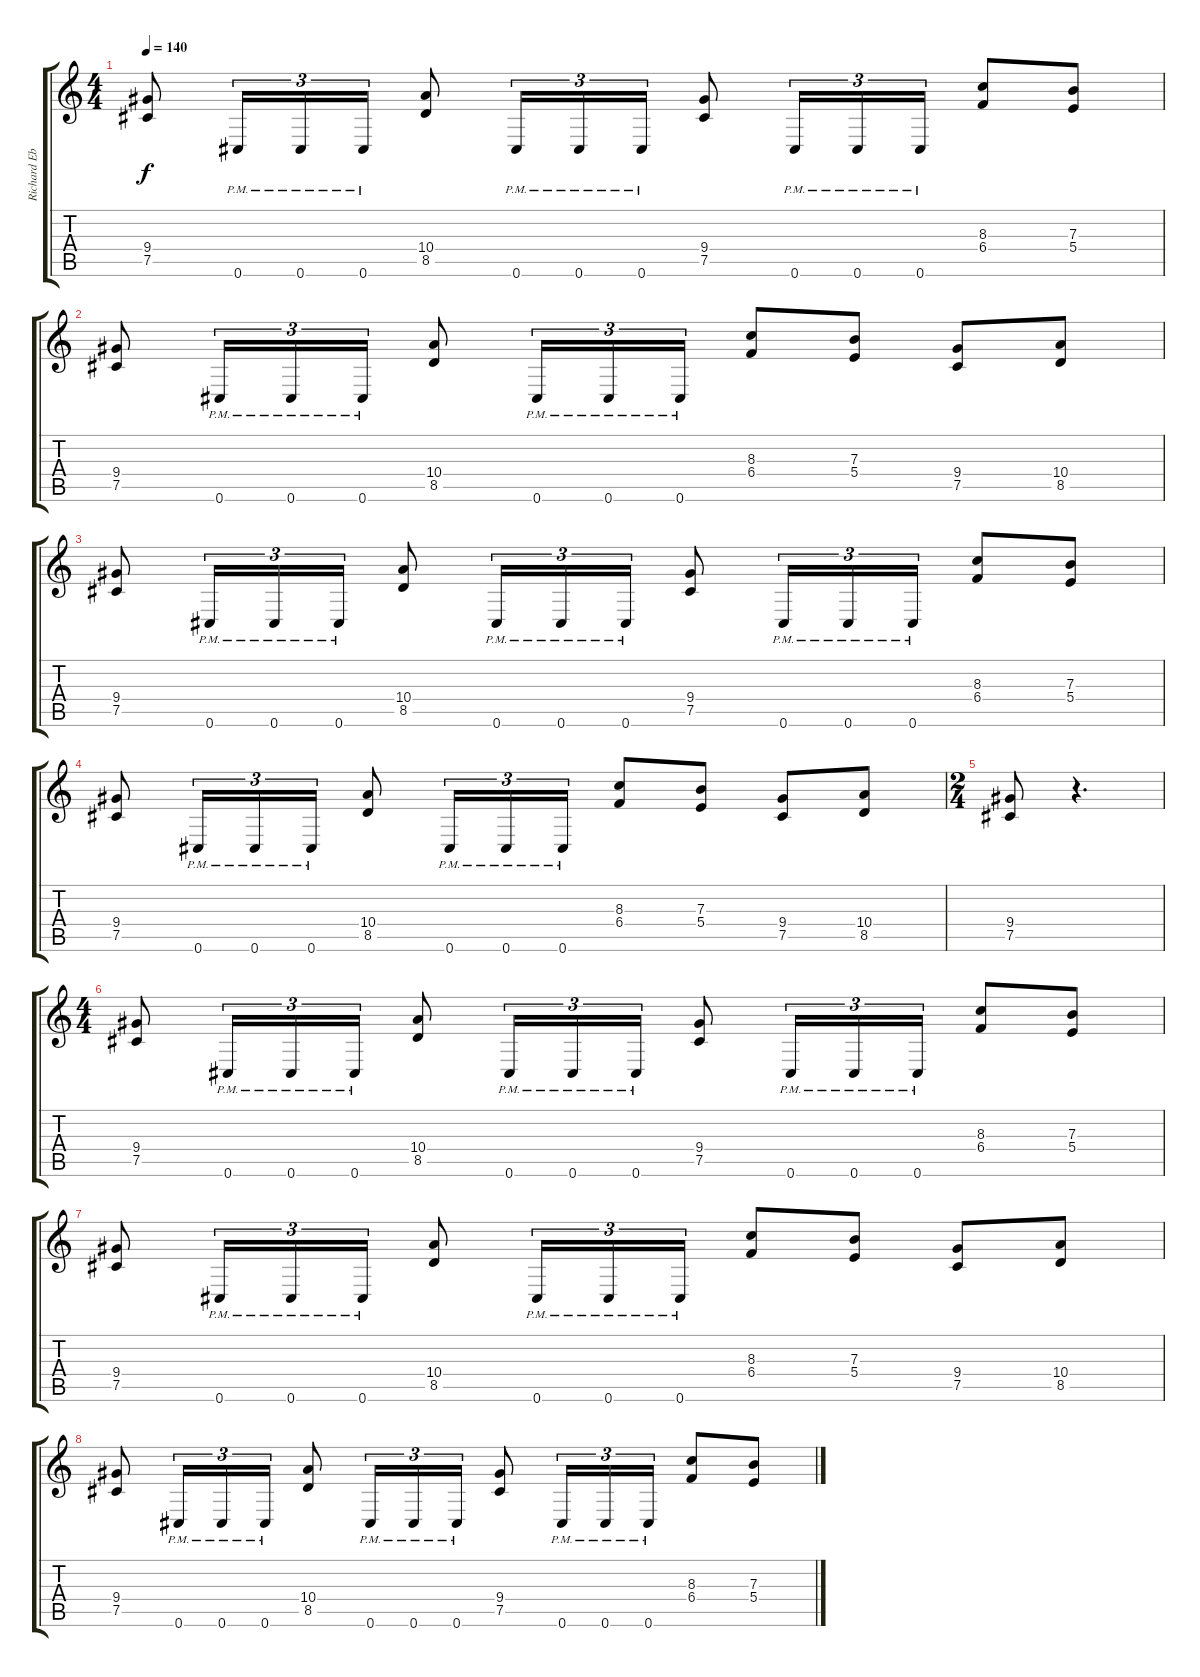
\track ("Richard Ebisch (Lead)" "Richard Eb") {instrument distortionguitar}
\staff {score tabs}
\tuning (Db4 Ab3 E3 B2 Gb2 Db2) {hide}
\ts (4 4)
\tempo 140
\clef g2
\ks c
(9.4 7.5).8{dy f instrument distortionguitar} 0.6{pm}.16{tu (3 2)} 0.6{pm}.16{tu (3 2)} 0.6{pm}.16{tu (3 2)} (10.4 8.5).8 0.6{pm}.16{tu (3 2)} 0.6{pm}.16{tu (3 2)} 0.6{pm}.16{tu (3 2)} (9.4 7.5).8 0.6{pm}.16{tu (3 2)} 0.6{pm}.16{tu (3 2)} 0.6{pm}.16{tu (3 2)} (8.3 6.4).8 (7.3 5.4).8 |
(9.4 7.5).8 0.6{pm}.16{tu (3 2)} 0.6{pm}.16{tu (3 2)} 0.6{pm}.16{tu (3 2)} (10.4 8.5).8 0.6{pm}.16{tu (3 2)} 0.6{pm}.16{tu (3 2)} 0.6{pm}.16{tu (3 2)} (8.3 6.4).8 (7.3 5.4).8 (9.4 7.5).8 (10.4 8.5).8 |
(9.4 7.5).8 0.6{pm}.16{tu (3 2)} 0.6{pm}.16{tu (3 2)} 0.6{pm}.16{tu (3 2)} (10.4 8.5).8 0.6{pm}.16{tu (3 2)} 0.6{pm}.16{tu (3 2)} 0.6{pm}.16{tu (3 2)} (9.4 7.5).8 0.6{pm}.16{tu (3 2)} 0.6{pm}.16{tu (3 2)} 0.6{pm}.16{tu (3 2)} (8.3 6.4).8 (7.3 5.4).8 |
(9.4 7.5).8 0.6{pm}.16{tu (3 2)} 0.6{pm}.16{tu (3 2)} 0.6{pm}.16{tu (3 2)} (10.4 8.5).8 0.6{pm}.16{tu (3 2)} 0.6{pm}.16{tu (3 2)} 0.6{pm}.16{tu (3 2)} (8.3 6.4).8 (7.3 5.4).8 (9.4 7.5).8 (10.4 8.5).8 |
\ts (2 4)
(9.4 7.5).8 r.4{d} |
\ts (4 4)
(9.4 7.5).8 0.6{pm}.16{tu (3 2)} 0.6{pm}.16{tu (3 2)} 0.6{pm}.16{tu (3 2)} (10.4 8.5).8 0.6{pm}.16{tu (3 2)} 0.6{pm}.16{tu (3 2)} 0.6{pm}.16{tu (3 2)} (9.4 7.5).8 0.6{pm}.16{tu (3 2)} 0.6{pm}.16{tu (3 2)} 0.6{pm}.16{tu (3 2)} (8.3 6.4).8 (7.3 5.4).8 |
(9.4 7.5).8 0.6{pm}.16{tu (3 2)} 0.6{pm}.16{tu (3 2)} 0.6{pm}.16{tu (3 2)} (10.4 8.5).8 0.6{pm}.16{tu (3 2)} 0.6{pm}.16{tu (3 2)} 0.6{pm}.16{tu (3 2)} (8.3 6.4).8 (7.3 5.4).8 (9.4 7.5).8 (10.4 8.5).8 |
(9.4 7.5).8 0.6{pm}.16{tu (3 2)} 0.6{pm}.16{tu (3 2)} 0.6{pm}.16{tu (3 2)} (10.4 8.5).8 0.6{pm}.16{tu (3 2)} 0.6{pm}.16{tu (3 2)} 0.6{pm}.16{tu (3 2)} (9.4 7.5).8 0.6{pm}.16{tu (3 2)} 0.6{pm}.16{tu (3 2)} 0.6{pm}.16{tu (3 2)} (8.3 6.4).8 (7.3 5.4).8
